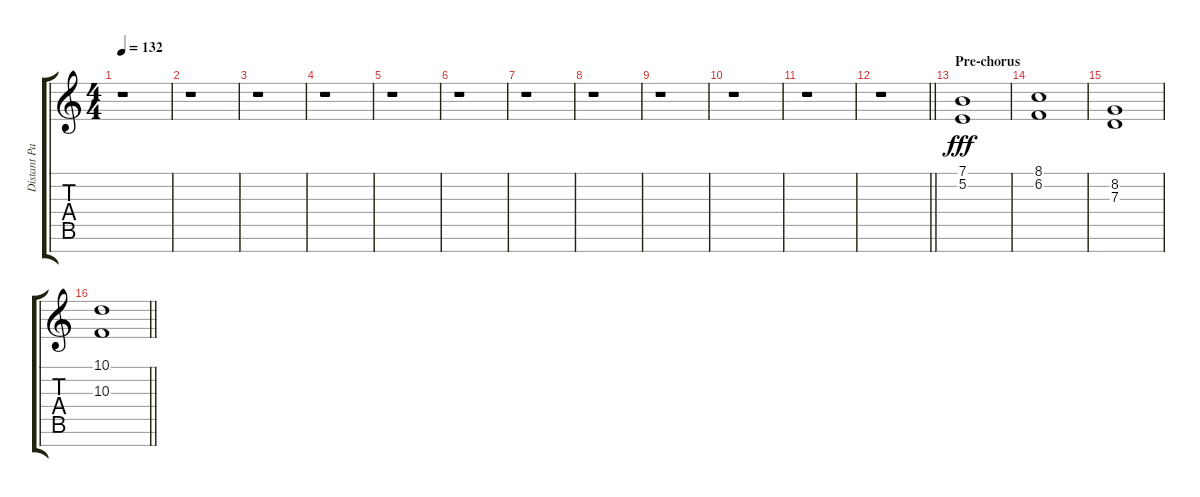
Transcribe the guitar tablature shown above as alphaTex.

\track ("Distant Pad" "Distant Pa") {instrument pad2warm}
\staff {score tabs}
\tuning (E4 B3 G3 D3 A2 E2 B1) {hide}
\ts (4 4)
\tempo 132
\clef g2
\ks c
r.1{dy fff} |
r.1 |
r.1 |
r.1 |
r.1 |
r.1 |
r.1 |
r.1 |
r.1 |
r.1 |
r.1 |
\barLineRight lightlight
r.1 |
\section ("" "Pre-chorus")
(7.1 5.2).1 |
(8.1 6.2).1 |
(8.2 7.3).1 |
\barLineRight lightlight
(10.1 10.3).1
